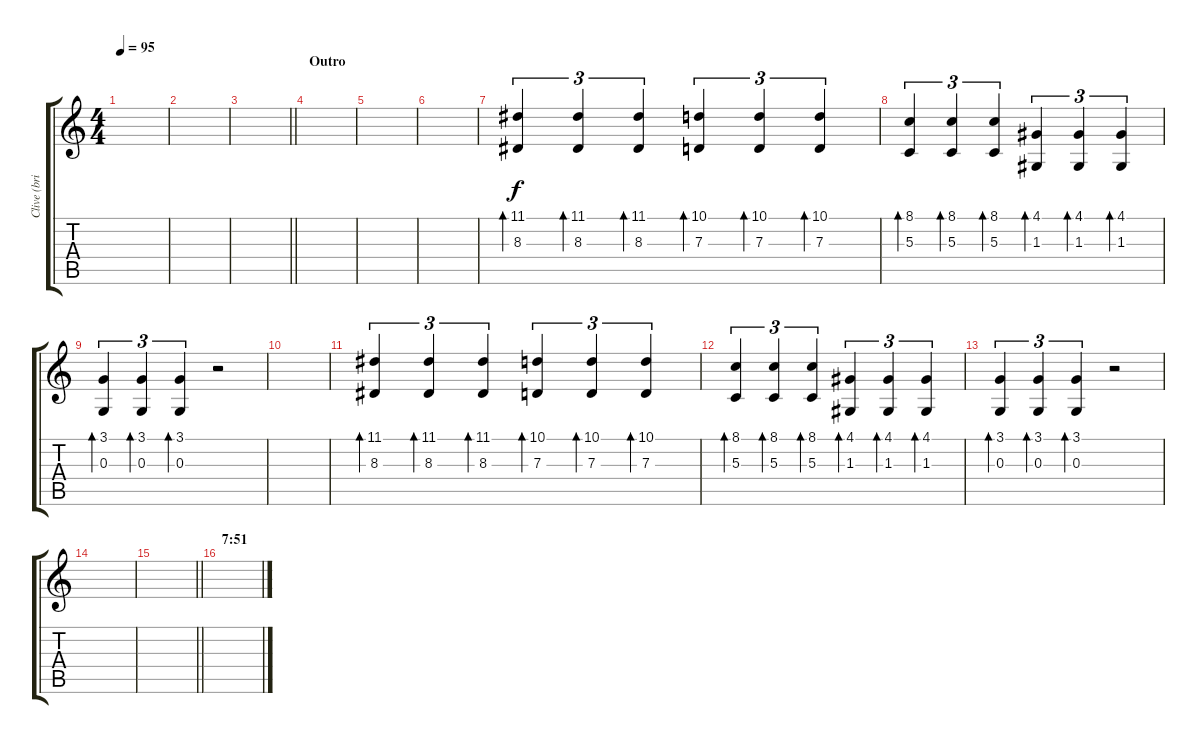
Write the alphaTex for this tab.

\track ("Clive (brightness)" "Clive (bri") {instrument fx5brightness}
\staff {score tabs}
\tuning (E4 B3 G3 D3 A2 E2) {hide}
\ts (4 4)
\tempo 95
\clef g2
\ks c
|
|
\barLineRight lightlight
|
\section ("" "Outro")
|
|
|
(11.1 8.3).4{tu (3 2) bd 120 dy f volume 6 instrument fx7echoes} (11.1 8.3).4{tu (3 2) bd 240} (11.1 8.3).4{tu (3 2) bd 240} (10.1 7.3).4{tu (3 2) bd 240} (10.1 7.3).4{tu (3 2) bd 240} (10.1 7.3).4{tu (3 2) bd 240} |
(8.1 5.3).4{tu (3 2) bd 240} (8.1 5.3).4{tu (3 2) bd 240} (8.1 5.3).4{tu (3 2) bd 240} (4.1 1.3).4{tu (3 2) bd 240} (4.1 1.3).4{tu (3 2) bd 240} (4.1 1.3).4{tu (3 2) bd 240} |
(3.1 0.3).4{tu (3 2) bd 240} (3.1 0.3).4{tu (3 2) bd 240} (3.1 0.3).4{tu (3 2) bd 240} r.2 |
|
(11.1 8.3).4{tu (3 2) bd 120} (11.1 8.3).4{tu (3 2) bd 240} (11.1 8.3).4{tu (3 2) bd 240} (10.1 7.3).4{tu (3 2) bd 240} (10.1 7.3).4{tu (3 2) bd 240} (10.1 7.3).4{tu (3 2) bd 240} |
(8.1 5.3).4{tu (3 2) bd 240} (8.1 5.3).4{tu (3 2) bd 240} (8.1 5.3).4{tu (3 2) bd 240} (4.1 1.3).4{tu (3 2) bd 240} (4.1 1.3).4{tu (3 2) bd 240} (4.1 1.3).4{tu (3 2) bd 240} |
(3.1 0.3).4{tu (3 2) bd 240} (3.1 0.3).4{tu (3 2) bd 240} (3.1 0.3).4{tu (3 2) bd 240} r.2 |
|
\barLineRight lightlight
|
\section ("" "7:51")
